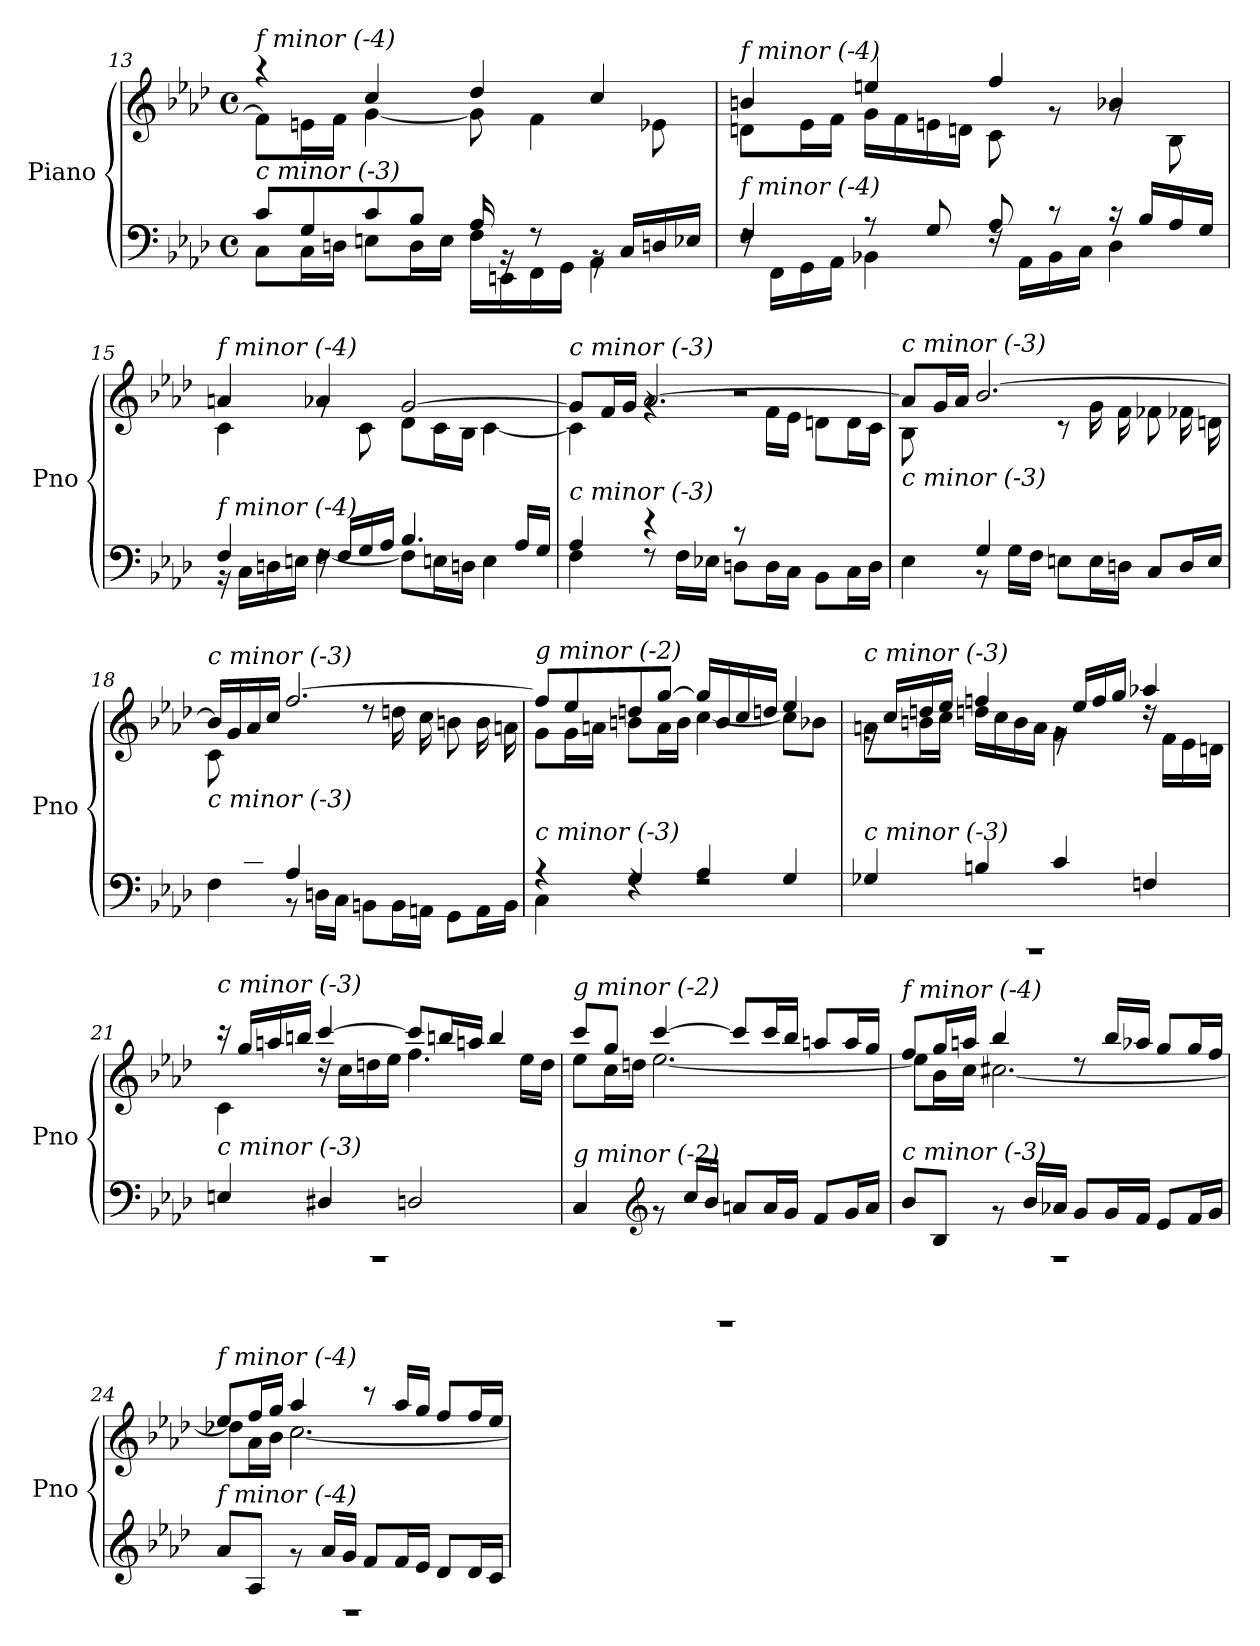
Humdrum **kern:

**kern	**kern
*part1	*part1
*staff2	*staff1
*I"Piano	*
*I'Pno	*
*clefF4	*clefG2
*k[b-e-a-d-]	*k[b-e-a-d-]
*M4/4	*M4/4
*met(c)	*met(c)
=13	=13
*^	*^
!	!	!LO:TX:i:t=f minor (-4)	!
!LO:TX:i:t=c minor (-3)	!	!	!
8c/L	8C\L	8f\L]	4raa
8G/	16C\L	16en\L	.
.	16Dn\JJ	16f\JJ	.
8c/	8En\L	4cc/	[4g\
8B-/J	16D\L	.	.
.	16E\JJ	.	.
16A-/	16F\LL	4dd-/	8g\]
16rBB	16EEn\	.	.
8r	16FF\	.	4f\
.	16GG\JJ	.	.
16rBB	4AA-\	4cc/	.
16C/LL	.	.	.
16Dn/	.	.	8e-X\
16E-X/JJ	.	.	.
=14	=14	=14	=14
!	!	!LO:TX:i:t=f minor (-4)	!
!LO:TX:i:t=f minor (-4)	!	!	!
4F/	16rF	4bn/	8dn\L
.	16FF\LL	.	.
.	16GG\	.	16e-\L
.	16AA-\JJ	.	16f\JJ
8r	4BB-X\	4een/	16g\LL
.	.	.	16f\
8G/	.	.	16en\
.	.	.	16dn\JJ
8A-/	16rF	4ff/	8c\
.	16AA-\LL	.	.
8r	16BB-\	.	8rg
.	16C\JJ	.	.
16r	4D-\	4b-X/	8rg
16B-/LL	.	.	.
16A-/	.	.	8B-\
16G/JJ	.	.	.
!!LO:PB:g=z	!!
=15	=15	=15	=15
!	!	!LO:TX:i:t=f minor (-4)	!
!LO:TX:i:t=f minor (-4)	!	!	!
4F/	16r	4an/	4c\
.	16C\LL	.	.
.	16Dn\	.	.
.	16En\JJ	.	.
16rF	[4F\	4a-X/	8rg
16F/LL	.	.	.
16G/	.	.	8c\
16A-/JJ	.	.	.
4.B-/	8F\L]	[2g/	8d-\L
.	16En\L	.	16c\L
.	16Dn\JJ	.	16B-\JJ
.	4E\	.	[4c\
16A-/LL	.	.	.
16G/JJ	.	.	.
=16	=16	=16	=16
*	*	*	*^
!	!	!LO:TX:i:t=c minor (-3)	!	!
!LO:TX:i:t=c minor (-3)	!	!	!	!
4A-/	4F\	8g/L]	4c\]	2ryy
.	.	16f/L	.	.
.	.	16g/JJ	.	.
4r	8rF	[2.a-/	4rg	.
.	16F\LL	.	.	.
.	16E-X\JJ	.	.	.
8r	8Dn\L	.	2r	8ryy
4.ryy	16D\L	.	.	16f\LL
.	16C\JJ	.	.	16e-\JJ
.	8BB-\L	.	.	8dn\L
.	16C\L	.	.	16d\L
.	16D\JJ	.	.	16c\JJ
=17	=17	=17	=17	=17
!	!	!LO:TX:i:t=c minor (-3)	!	!
!LO:TX:i:t=c minor (-3)	!	!	!	!
*	*	*	*v	*v
8ryy	4E-\	8a-/L]	8B-\L
16B-/L	.	16g/L	4.ryy
16A-/JJ	.	16a-/JJ	.
4G/	8rBB	[2.b-/	.
.	16G\LL	.	.
.	16F\JJ	.	.
2ryy	8En\L	.	8r
.	16E\L	.	16g\LL
.	16Dn\JJ	.	16f\JJ
.	8C/L	.	8f-Xi\L
.	16D/L	.	16f-Xi\L
.	16E/JJ	.	16dn\JJ
!!LO:LB:g=z	!!
=18	=18	=18	=18
!	!	!LO:TX:i:t=c minor (-3)	!
!LO:TX:i:t=c minor (-3)	!	!	!
8ryy	4F\	16b-/LL]	8c\L
.	.	16g/	.
16c/L	.	16a-/	4.ryy
16B-/JJ	.	16cc/JJ	.
4A-/	8rBB	[2.ff/	.
.	16Dn\LL	.	.
.	16C\JJ	.	.
2ryy	8BBn\L	.	8rdd
.	16BB\L	.	16ddn\LL
.	16AAn\JJ	.	16cc\JJ
.	8GG\L	.	8bn\L
.	16AA\L	.	16b\L
.	16BB\JJ	.	16an\JJ
=19	=19	=19	=19
!	!	!LO:TX:i:t=g minor (-2)	!
!LO:TX:i:t=c minor (-3)	!	!	!
4r	4C\	8ff/L]	8g\L
.	.	8ee-/	16g\L
.	.	.	16an\JJ
4G/	4rF	8ddn/	8bn\L
.	.	[8gg/J	16a\L
.	.	.	16b\JJ
4A-/	2rF	16gg/LL]	[4cc\
.	.	16b/	.
.	.	16cc/	.
.	.	16ddn/JJ	.
4G/	.	4ee-/	8cc\L]
.	.	.	8b-X\J
!!LO:LB:g=z	!!
=20	=20	=20	=20
!	!	!LO:TX:i:t=c minor (-3)	!
!LO:TX:i:t=c minor (-3)	!	!	!
1rAAA	4G-Xi/	16rg	8an\L
.	.	16cc/LL	.
.	.	16ddn/	16bn\L
.	.	16ee-/JJ	16cc\JJ
.	4Bn/	4ffn/	16ddn\LL
.	.	.	16cc\
.	.	.	16b\
.	.	.	16a\JJ
.	4c/	16rg	4g\
.	.	16ee-/LL	.
.	.	16ff/	.
.	.	16gg/JJ	.
.	4Fn/	4aa-X/	16rdd
.	.	.	16f\LL
.	.	.	16e-\
.	.	.	16dn\JJ
=21	=21	=21	=21
!	!	!LO:TX:i:t=c minor (-3)	!
!LO:TX:i:t=c minor (-3)	!	!	!
1rAAA	4En/	16r	4c\
.	.	16gg/LL	.
.	.	16aan/	.
.	.	16bbn/JJ	.
.	4D#Xi/	[4ccc/	16rdd
.	.	.	16cc\LL
.	.	.	16ddn\
.	.	.	16ee-\JJ
.	2Dn/	8ccc/L]	4.ff\
.	.	16bbn/L	.
.	.	16aan/JJ	.
.	.	4bb/	.
.	.	.	16ee-\LL
.	.	.	16dd\JJ
!!LO:LB:g=z	!!
=22	=22	=22	=22
!	!	!LO:TX:i:t=g minor (-2)	!
!LO:TX:i:t=g minor (-2)	!	!	!
1rCCCC	4C/	8ccc/L	8ee-\L
.	.	8gg/J	16cc\L
.	.	.	16ddn\JJ
*clefG2	*	*	*
.	8r	[4ccc/	[2.ee-\
.	16cc/LL	.	.
.	16b-/JJ	.	.
.	8an/L	8ccc/L]	.
.	16a/L	16ccc/L	.
.	16g/JJ	16bb-/JJ	.
.	8f/L	8aan/L	.
.	16g/L	16aa/L	.
.	16a/JJ	16gg/JJ	.
=23	=23	=23	=23
!	!	!LO:TX:i:t=f minor (-4)	!
!LO:TX:i:t=c minor (-3)	!	!	!
1rF	8b-/L	8ff/L	8ee-\L]
.	8B-/J	16gg/L	16b-\L
.	.	16aan/JJ	16cc\JJ
.	8rg	4bb-/	[2.cc#Xi\
.	16b-/LL	.	.
.	16a-X/JJ	.	.
.	8g/L	8rdd	.
.	16g/L	16bb-/LL	.
.	16f/JJ	16aa-X/JJ	.
.	8e-/L	8gg/L	.
.	16f/L	16gg/L	.
.	16g/JJ	16ff/JJ	.
=24	=24	=24	=24
!	!	!LO:TX:i:t=f minor (-4)	!
!LO:TX:i:t=f minor (-4)	!	!	!
1rD	8a-/L	8ee-/L	8dd-X\L]
.	8A-/J	16ff/L	16a-\L
.	.	16gg/JJ	16b-\JJ
.	8rg	4aa-/	[2.cc\
.	16a-/LL	.	.
.	16g/JJ	.	.
.	8f/L	8r	.
.	16f/L	16aa-/LL	.
.	16e-/JJ	16gg/JJ	.
.	8d-/L	8ff/L	.
.	16d-/L	16ff/L	.
.	16c/JJ	16ee-/JJ	.
*v	*v	*	*
*	*v	*v
=	=
*-	*-
